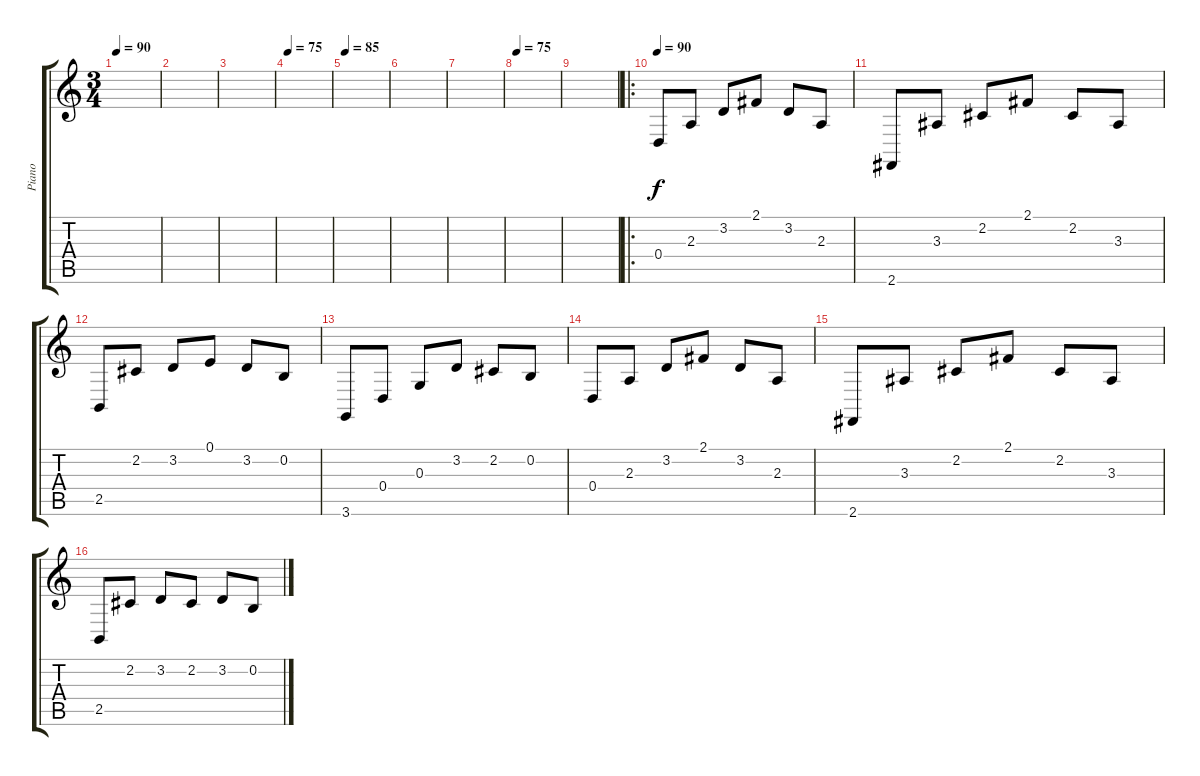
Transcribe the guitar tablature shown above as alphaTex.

\track ("Piano" "Piano") {instrument acousticgrandpiano}
\staff {score tabs}
\tuning (E4 B3 G3 D3 A2 E2) {hide}
\ts (3 4)
\tempo 90
\tempo 85
\tempo 90
\clef g2
\ks c
|
|
|
\tempo 75
|
\tempo 85
|
|
|
\tempo 75
|
|
\ro
\tempo 90
0.4.8 2.3.8 3.2.8 2.1.8 3.2.8 2.3.8 |
2.6.8 3.3.8 2.2.8 2.1.8 2.2.8 3.3.8 |
2.5.8 2.2.8 3.2.8 0.1.8 3.2.8 0.2.8 |
3.6.8 0.4.8 0.3.8 3.2.8 2.2.8 0.2.8 |
0.4.8 2.3.8 3.2.8 2.1.8 3.2.8 2.3.8 |
2.6.8 3.3.8 2.2.8 2.1.8 2.2.8 3.3.8 |
2.5.8 2.2.8 3.2.8 2.2.8 3.2.8 0.2.8
